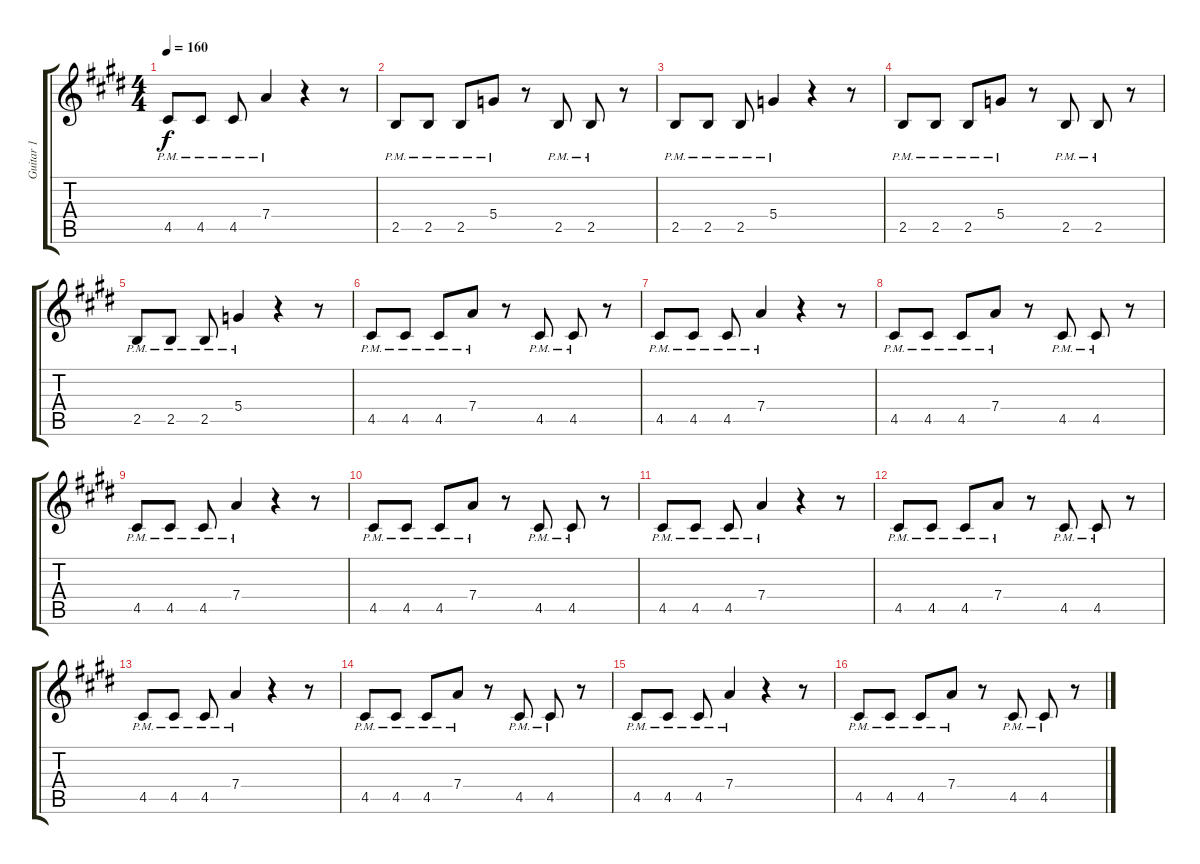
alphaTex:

\track ("Guitar 1" "Guitar 1") {instrument overdrivenguitar}
\staff {score tabs}
\tuning (E4 B3 G3 D3 A2 E2) {hide}
\ts (4 4)
\tempo 160
\clef g2
\ks c#minor
4.5{pm}.8{dy f} 4.5{pm}.8 4.5{pm}.8 7.4{pm}.4 r.4 r.8 |
2.5{pm}.8 2.5{pm}.8 2.5{pm}.8 5.4{pm}.8 r.8 2.5{pm}.8 2.5{pm}.8 r.8 |
2.5{pm}.8 2.5{pm}.8 2.5{pm}.8 5.4{pm}.4 r.4 r.8 |
2.5{pm}.8 2.5{pm}.8 2.5{pm}.8 5.4{pm}.8 r.8 2.5{pm}.8 2.5{pm}.8 r.8 |
2.5{pm}.8 2.5{pm}.8 2.5{pm}.8 5.4{pm}.4 r.4 r.8 |
4.5{pm}.8 4.5{pm}.8 4.5{pm}.8 7.4{pm}.8 r.8 4.5{pm}.8 4.5{pm}.8 r.8 |
4.5{pm}.8 4.5{pm}.8 4.5{pm}.8 7.4{pm}.4 r.4 r.8 |
4.5{pm}.8 4.5{pm}.8 4.5{pm}.8 7.4{pm}.8 r.8 4.5{pm}.8 4.5{pm}.8 r.8 |
4.5{pm}.8 4.5{pm}.8 4.5{pm}.8 7.4{pm}.4 r.4 r.8 |
4.5{pm}.8 4.5{pm}.8 4.5{pm}.8 7.4{pm}.8 r.8 4.5{pm}.8 4.5{pm}.8 r.8 |
4.5{pm}.8 4.5{pm}.8 4.5{pm}.8 7.4{pm}.4 r.4 r.8 |
4.5{pm}.8 4.5{pm}.8 4.5{pm}.8 7.4{pm}.8 r.8 4.5{pm}.8 4.5{pm}.8 r.8 |
4.5{pm}.8 4.5{pm}.8 4.5{pm}.8 7.4{pm}.4 r.4 r.8 |
4.5{pm}.8 4.5{pm}.8 4.5{pm}.8 7.4{pm}.8 r.8 4.5{pm}.8 4.5{pm}.8 r.8 |
4.5{pm}.8 4.5{pm}.8 4.5{pm}.8 7.4{pm}.4 r.4 r.8 |
4.5{pm}.8 4.5{pm}.8 4.5{pm}.8 7.4{pm}.8 r.8 4.5{pm}.8 4.5{pm}.8 r.8
